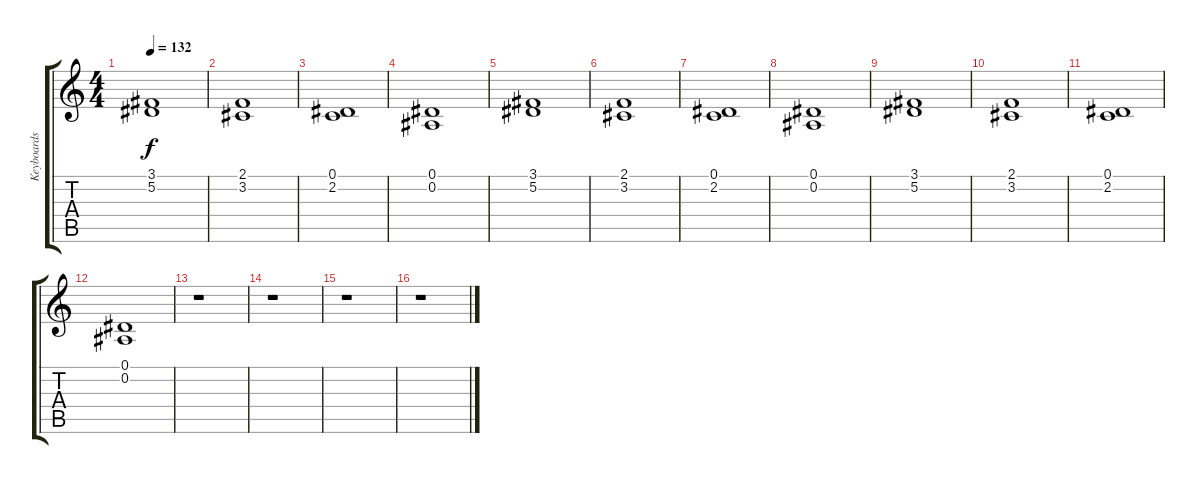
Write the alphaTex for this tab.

\track ("Keyboards" "Keyboards") {instrument choiraahs}
\staff {score tabs}
\tuning (Eb4 Bb3 Gb3 Db3 Ab2 Eb2) {hide}
\ts (4 4)
\tempo 132
\clef g2
\ks c
(3.1 5.2).1{dy f} |
(2.1 3.2).1 |
(0.1 2.2).1 |
(0.1 0.2).1 |
(3.1 5.2).1 |
(2.1 3.2).1 |
(0.1 2.2).1 |
(0.1 0.2).1 |
(3.1 5.2).1 |
(2.1 3.2).1 |
(0.1 2.2).1 |
(0.1 0.2).1 |
r.1 |
r.1 |
r.1 |
r.1
